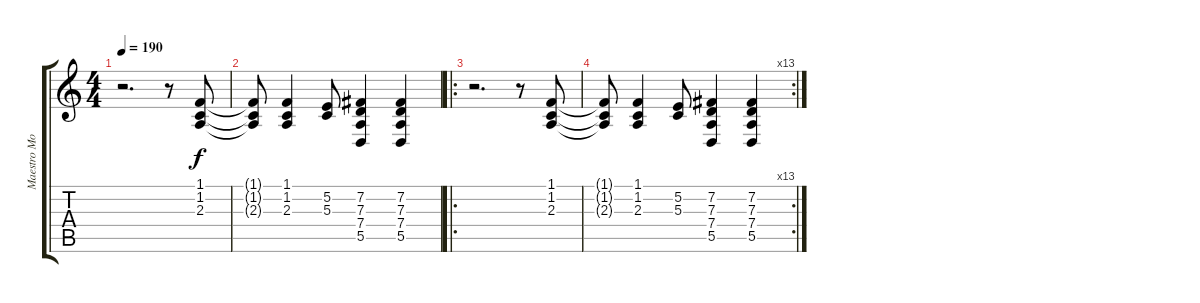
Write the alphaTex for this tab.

\track ("Maestro Moriles - Teclado" "Maestro Mo") {instrument honkytonkpiano}
\staff {score tabs}
\tuning (E4 B3 G3 D3 A2 E2) {hide}
\ts (4 4)
\tempo 190
\clef g2
\ks c
r.2{d dy f} r.8 (1.1 1.2 2.3).8 |
(1.1{t} 1.2{t} 2.3{t}).8 (1.1 1.2 2.3).4 (5.2 5.3).8 (7.2 7.3 7.4 5.5).4 (7.2 7.3 7.4 5.5).4 |
\ro
r.2{d} r.8 (1.1 1.2 2.3).8 |
\rc 13
(1.1{t} 1.2{t} 2.3{t}).8 (1.1 1.2 2.3).4 (5.2 5.3).8 (7.2 7.3 7.4 5.5).4 (7.2 7.3 7.4 5.5).4
